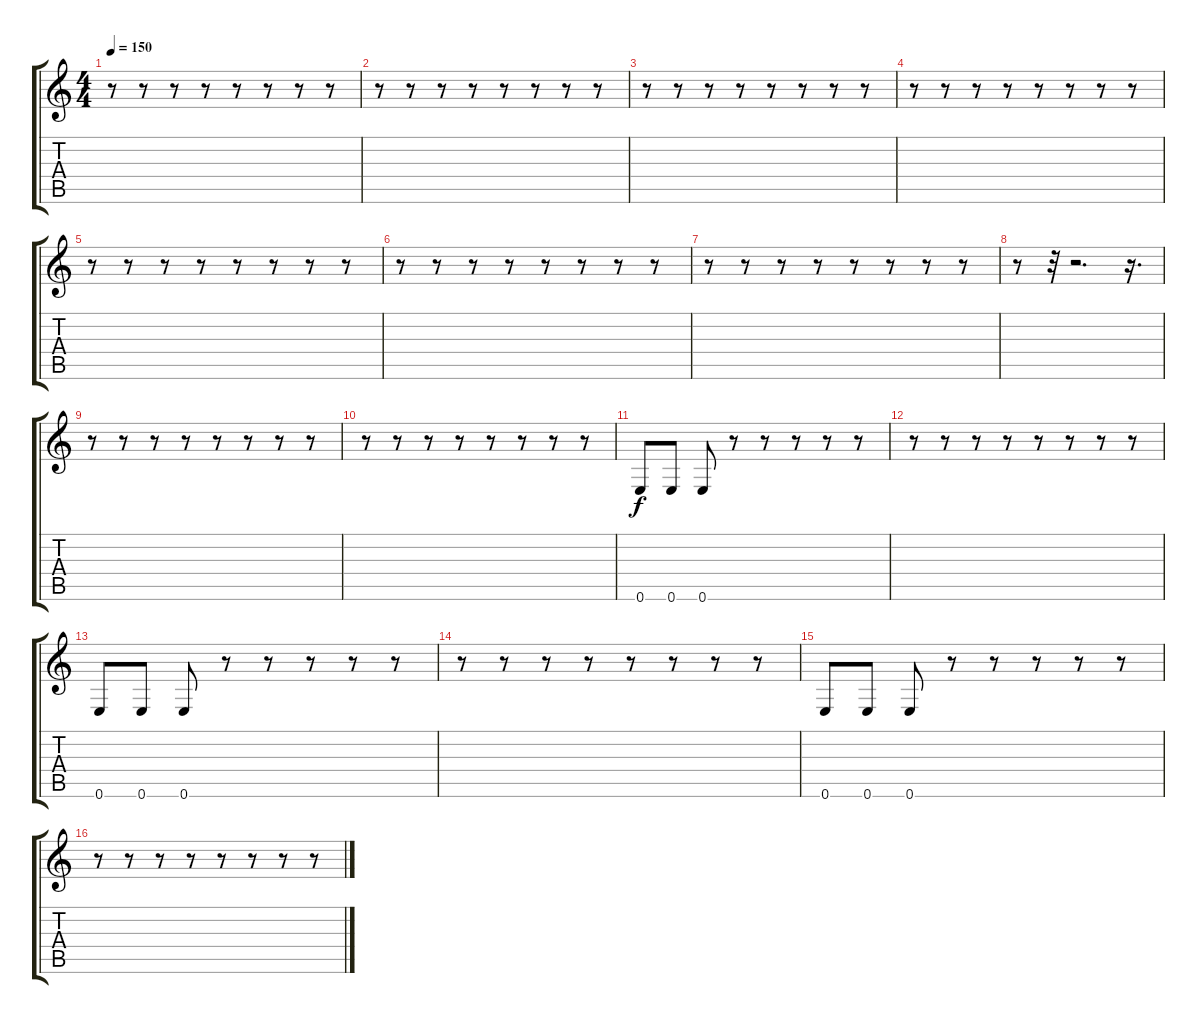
\track "" {instrument electricbassfinger}
\staff {score tabs}
\tuning (E4 B3 G3 D3 A2 E2) {hide}
\ts (4 4)
\tempo 150
\clef g2
\ks c
r.8{dy f} r.8 r.8 r.8 r.8 r.8 r.8 r.8 |
r.8 r.8 r.8 r.8 r.8 r.8 r.8 r.8 |
r.8 r.8 r.8 r.8 r.8 r.8 r.8 r.8 |
r.8 r.8 r.8 r.8 r.8 r.8 r.8 r.8 |
r.8 r.8 r.8 r.8 r.8 r.8 r.8 r.8 |
r.8 r.8 r.8 r.8 r.8 r.8 r.8 r.8 |
r.8 r.8 r.8 r.8 r.8 r.8 r.8 r.8 |
r.8 r.32 r.2{d} r.16{d} |
r.8 r.8 r.8 r.8 r.8 r.8 r.8 r.8 |
r.8 r.8 r.8 r.8 r.8 r.8 r.8 r.8 |
0.6.8 0.6.8 0.6.8 r.8 r.8 r.8 r.8 r.8 |
r.8 r.8 r.8 r.8 r.8 r.8 r.8 r.8 |
0.6.8 0.6.8 0.6.8 r.8 r.8 r.8 r.8 r.8 |
r.8 r.8 r.8 r.8 r.8 r.8 r.8 r.8 |
0.6.8 0.6.8 0.6.8 r.8 r.8 r.8 r.8 r.8 |
r.8 r.8 r.8 r.8 r.8 r.8 r.8 r.8
